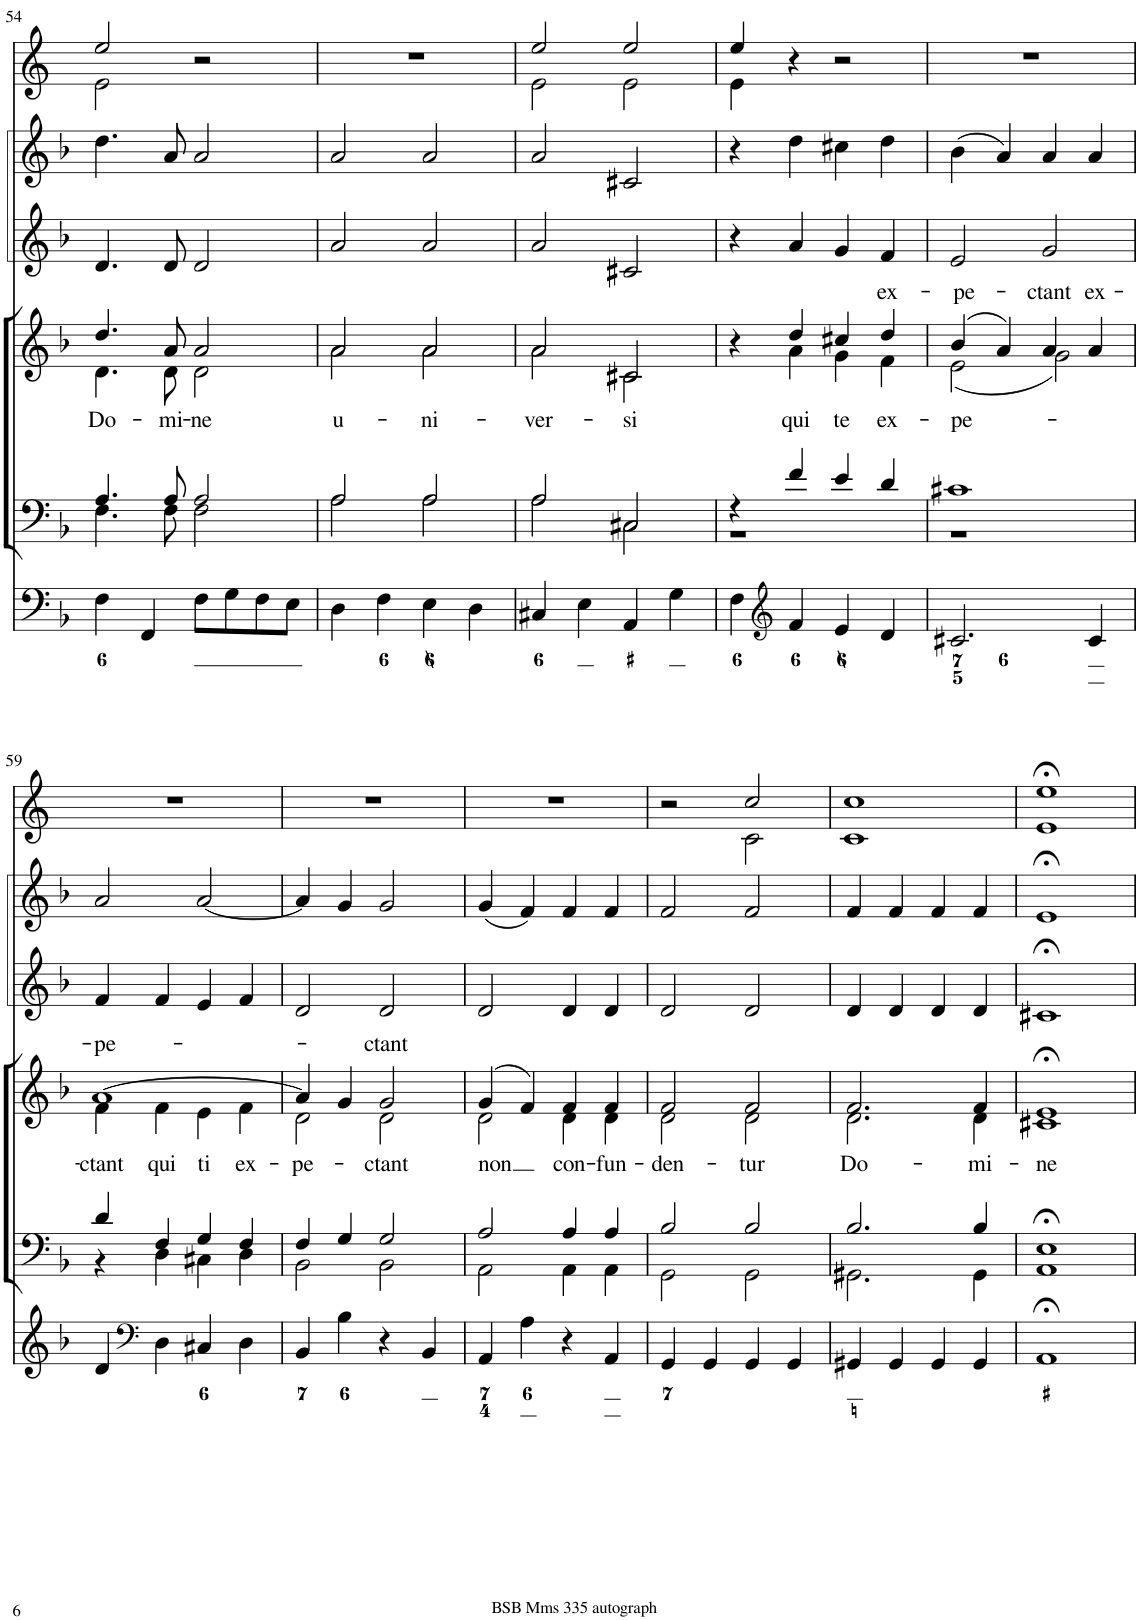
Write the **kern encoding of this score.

**kern	**kern	**kern	**text	**kern	**kern	**kern
*part6	*part5	*part4	*part4	*part3	*part2	*part1
*staff6	*staff5	*staff4	*staff4	*staff3	*staff2	*staff1
*I"Organ	*I"Voice	*I"Voice	*	*I"Violino 2	*I"Violino 1	*I"Corni in F
*	*	*	*	*I'Vln	*I'Vln	*
!!LO:PB:g=z
*clefF4	*clefF4	*clefG2	*	*clefG2	*clefG2	*clefG2
*	*	*	*	*	*	*Trd4c7
*k[b-]	*k[b-]	*k[b-]	*	*k[b-]	*k[b-]	*k[]
*M2/2	*M2/2	*M2/2	*	*M2/2	*M2/2	*M2/2
*met(c|)	*met(c|)	*met(c|)	*	*met(c|)	*met(c|)	*met(c|)
=54	=54	=54	=54	=54	=54	=54
*	*^	*	*	*	*	*
!	!	!	!	!LO:LY:b	!	!	!
*	*	*	*^	*	*	*	*^
4F\	4.A/	4.F\	4.dd/	4.d\	Do-	4.d/	4.dd\	2ee/	2e\
4FF/	.	.	.	.	.	.	.	.	.
!	!	!	!	!	!LO:LY:b	!	!	!	!
.	8A/	8F\	8a/	8d\	-mi-	8d/	8a/	.	.
!	!	!	!	!	!LO:LY:b	!	!	!	!
8F\L	2A/	2F\	2a/	2d\	-ne	2d/	2a/	2r	2ryy
8G\	.	.	.	.	.	.	.	.	.
8F\	.	.	.	.	.	.	.	.	.
8E\J	.	.	.	.	.	.	.	.	.
*	*	*	*	*	*	*	*	*v	*v
=55	=55	=55	=55	=55	=55	=55	=55	=55
!	!	!	!	!	!LO:LY:b	!	!	!
4D\	2A/	2A\	2a/	2a\	u-	2a/	2a/	1r
4F\	.	.	.	.	.	.	.	.
!	!	!	!	!	!LO:LY:b	!	!	!
4E\	2A/	2A\	2a/	2a\	-ni-	2a/	2a/	.
4D\	.	.	.	.	.	.	.	.
=56	=56	=56	=56	=56	=56	=56	=56	=56
!	!	!	!	!	!LO:LY:b	!	!	!
*	*	*	*	*	*	*	*	*^
4C#X/	2A/	2A\	2a/	2a\	-ver-	2a/	2a/	2ee/	2e\
4E\	.	.	.	.	.	.	.	.	.
!	!	!	!	!	!LO:LY:b	!	!	!	!
4AA/	2C#X/	2C#\	2c#X/	2c#\	-si	2c#X/	2c#X/	2ee/	2e\
4G\	.	.	.	.	.	.	.	.	.
=57	=57	=57	=57	=57	=57	=57	=57	=57	=57
4F\	4r	1r	4r	4ryy	.	4r	4r	4ee/	4e\
*clefG2	*	*	*	*	*	*	*	*	*
!	!	!	!	!	!LO:LY:b	!	!	!	!
4f/	4f/	.	4dd/	4a\	qui	4a/	4dd\	4r	2.ryy
!	!	!	!	!	!LO:LY:b	!	!	!	!
4e/	4e/	.	4cc#X/	4g\	te	4g/	4cc#X\	2r	.
!	!	!	!	!	!LO:LY:a	!	!	!	!
!	!	!	!	!	!LO:LY:b	!	!	!	!
4d/	4d/	.	4dd/	4f\	ex-	4f/	4dd\	.	.
*	*	*	*	*	*	*	*	*v	*v
=58	=58	=58	=58	=58	=58	=58	=58	=58
!	!	!	!	!	!LO:LY:a	!	!	!
!	!	!	!	!	!LO:LY:b	!	!	!
2.c#X/	1c#X	1r	(4b-/	(2e\	-pe-	2e/	(4b-\	1r
.	.	.	4a/)	.	.	.	4a/)	.
!	!	!	!	!	!LO:LY:a	!	!	!
.	.	.	4a/	2g\)	-ctant	2g/	4a/	.
!	!	!	!	!	!LO:LY:a	!	!	!
4c#/	.	.	4a/	.	ex-	.	4a/	.
!!LO:LB:g=z
=59	=59	=59	=59	=59	=59	=59	=59	=59
!	!	!	!	!	!LO:LY:a	!	!	!
!	!	!	!	!	!LO:LY:b	!	!	!
4d/	4d/	4r	[1a	4f\	-ctant	4f/	2a/	1r
*clefF4	*	*	*	*	*	*	*	*
!	!	!	!	!	!LO:LY:b	!	!	!
4D\	4F/	4D\	.	4f\	qui	4f/	.	.
!	!	!	!	!	!LO:LY:b	!	!	!
4C#X/	4G/	4C#X\	.	4e\	ti	4e/	[2a/	.
!	!	!	!	!	!LO:LY:b	!	!	!
4D\	4F/	4D\	.	4f\	ex-	4f/	.	.
=60	=60	=60	=60	=60	=60	=60	=60	=60
!	!	!	!	!	!LO:LY:b	!	!	!
4BB-/	4F/	2BB-\	4a/]	2d\	-pe-	2d/	4a/]	1r
4B-\	4G/	.	4g/	.	.	.	4g/	.
!	!	!	!	!	!LO:LY:a	!	!	!
!	!	!	!	!	!LO:LY:b	!	!	!
4r	2G/	2BB-\	2g/	2d\	-ctant	2d/	2g/	.
4BB-/	.	.	.	.	.	.	.	.
=61	=61	=61	=61	=61	=61	=61	=61	=61
!	!	!	!	!	!LO:LY:b	!	!	!
4AA/	2A/	2AA\	(4g/	2d\	non	2d/	(4g/	1r
4A\	.	.	4f/)	.	.	.	4f/)	.
!	!	!	!	!	!LO:LY:b	!	!	!
4r	4A/	4AA\	4f/	4d\	con-	4d/	4f/	.
!	!	!	!	!	!LO:LY:b	!	!	!
4AA/	4A/	4AA\	4f/	4d\	-fun-	4d/	4f/	.
=62	=62	=62	=62	=62	=62	=62	=62	=62
!	!	!	!	!	!LO:LY:b	!	!	!
*	*	*	*	*	*	*	*	*^
4GG/	2B-/	2GG\	2f/	2d\	-den-	2d/	2f/	2r	2ryy
4GG/	.	.	.	.	.	.	.	.	.
!	!	!	!	!	!LO:LY:b	!	!	!	!
4GG/	2B-/	2GG\	2f/	2d\	-tur	2d/	2f/	2cc/	2c\
4GG/	.	.	.	.	.	.	.	.	.
=63	=63	=63	=63	=63	=63	=63	=63	=63	=63
!	!	!	!	!	!LO:LY:b	!	!	!	!
4GG#X/	2.B-/	2.GG#X\	2.f/	2.d\	Do-	4d/	4f/	1cc	1c
4GG#/	.	.	.	.	.	4d/	4f/	.	.
4GG#/	.	.	.	.	.	4d/	4f/	.	.
!	!	!	!	!	!LO:LY:b	!	!	!	!
4GG#/	4B-/	4GG#\	4f/	4d\	-mi-	4d/	4f/	.	.
=64	=64	=64	=64	=64	=64	=64	=64	=64	=64
!	!	!	!	!	!LO:LY:b	!	!	!	!
1AA;<	1E;<	1AA	1e;<	1c#X	-ne	1c#X;<	1e;<	1ee;<	1e
*	*v	*v	*	*	*	*	*	*v	*v
*	*	*v	*v	*	*	*	*
=	=	=	=	=	=	=
*-	*-	*-	*-	*-	*-	*-
